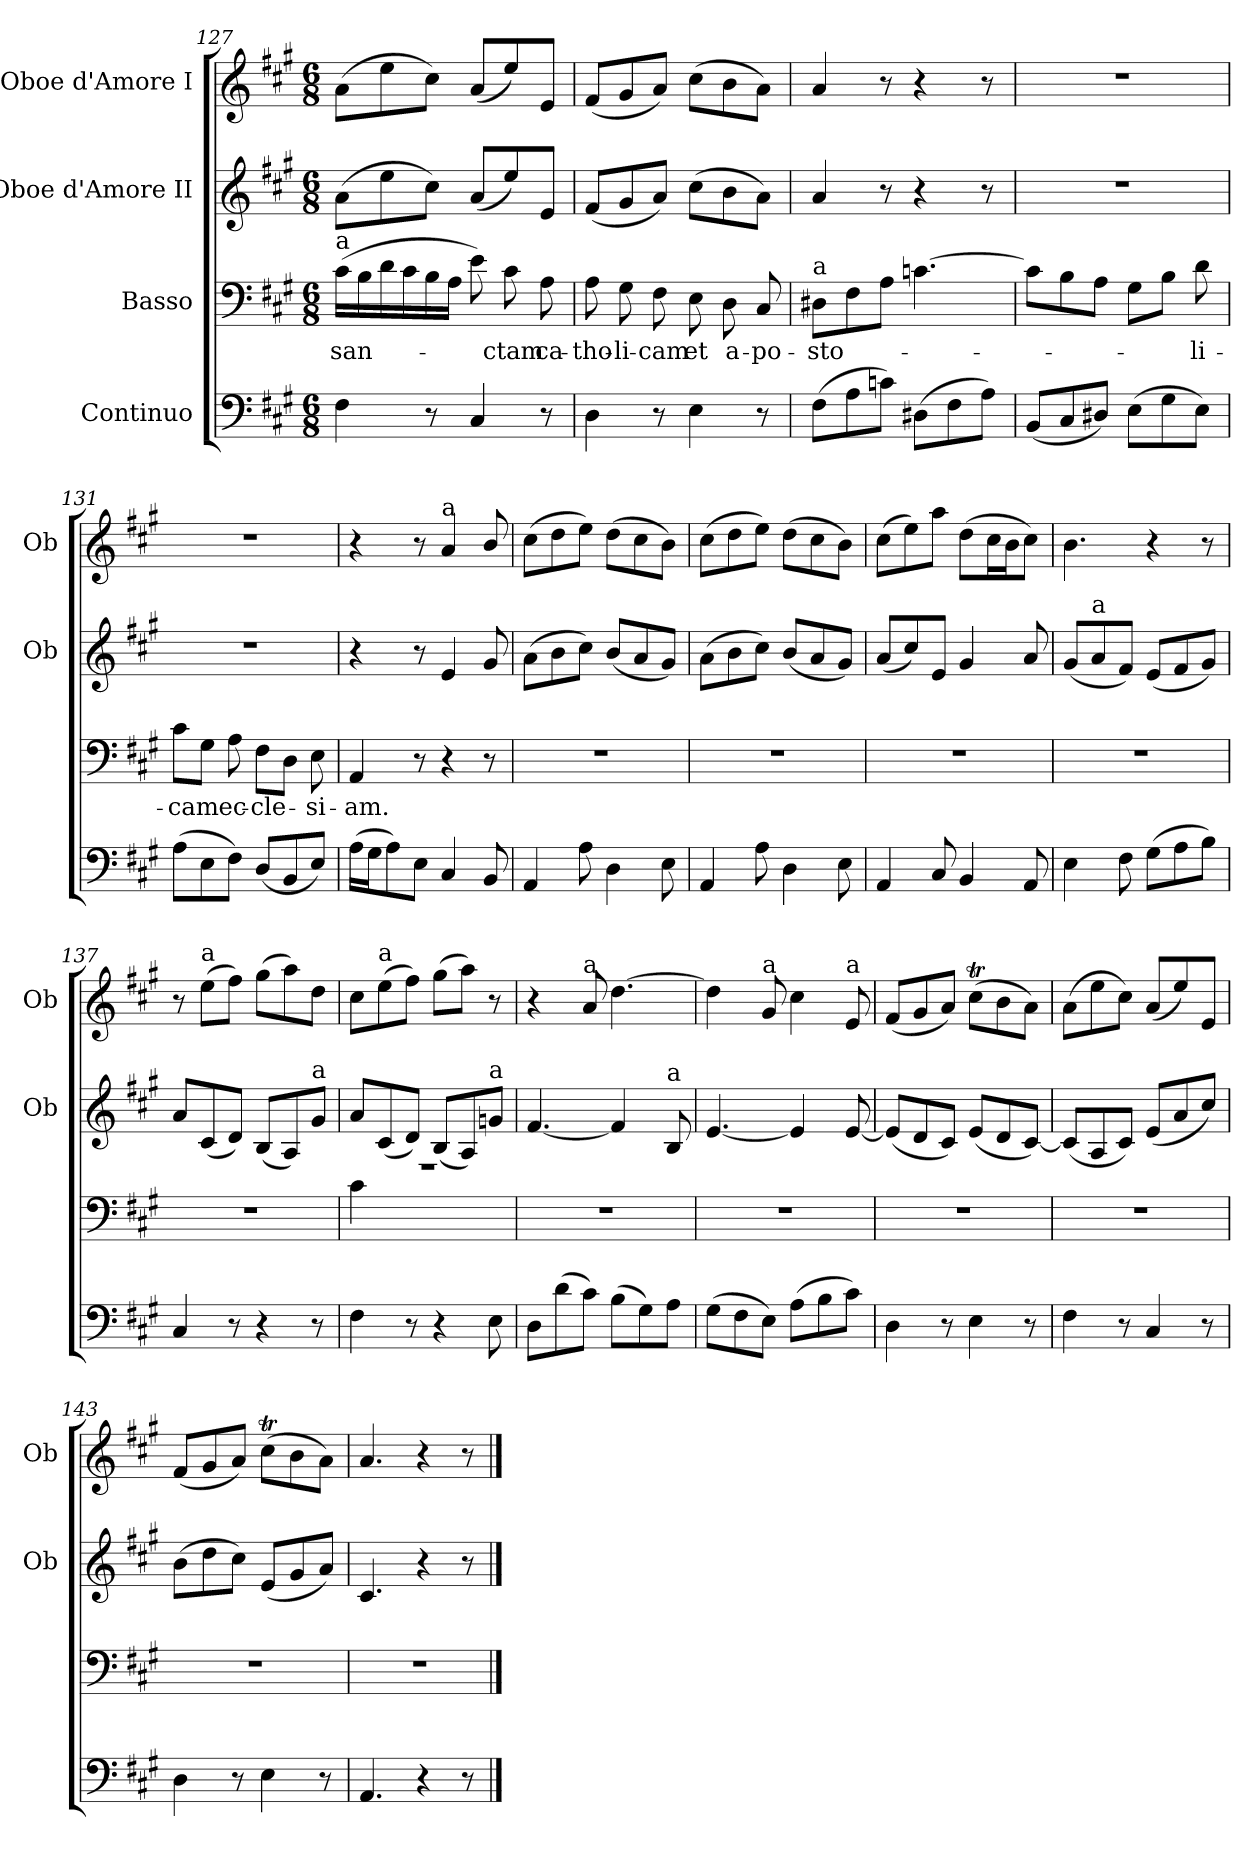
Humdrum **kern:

**kern	**kern	**text	**kern	**kern
*part4	*part3	*part3	*part2	*part1
*staff4	*staff3	*staff3	*staff2	*staff1
*I"Continuo	*I"Basso	*	*I"Oboe d'Amore II	*I"Oboe d'Amore I
*	*	*	*I'Ob	*I'Ob
*clefF4	*clefF4	*	*clefG2	*clefG2
*k[f#c#g#]	*k[f#c#g#]	*	*k[f#c#g#]	*k[f#c#g#]
*M6/8	*M6/8	*	*M6/8	*M6/8
=127	=127	=127	=127	=127
!	!LO:TX:a:t=a	!	!	!
4F#\	(16c#\LL	san-	(8a\L	(8a\L
.	16B\	.	.	.
.	16d\	.	8ee\	8ee\
.	16c#\	.	.	.
8r	16B\	.	8cc#\J)	8cc#\J)
.	16A\JJ	.	.	.
4C#/	8e\)	.	(8a/L	(8a/L
.	8c#\	-ctam	8ee/)	8ee/)
8r	8A\	ca-	8e/J	8e/J
=128	=128	=128	=128	=128
4D\	8A\	-tho-	(8f#/L	(8f#/L
.	8G#\	-li-	8g#/	8g#/
8r	8F#\	-cam	8a/J)	8a/J)
4E\	8E\	et	(8cc#\L	(8cc#\L
.	8D\	a-	8b\	8b\
8r	8C#/	-po-	8a\J)	8a\J)
=129	=129	=129	=129	=129
!	!LO:TX:a:t=a	!	!	!
(8F#\L	8D#X\L	-sto-	4a/	4a/
8A\	8F#\	.	.	.
8cn\J)	8A\J	.	8r	8r
(8D#X\L	[4.cn\	.	4r	4r
8F#\	.	.	.	.
8A\J)	.	.	8r	8r
=130	=130	=130	=130	=130
(8BB/L	8c\L]	.	2.r	2.r
8C#/	8B\	.	.	.
8D#X/J)	8A\J	.	.	.
(8E\L	8G#\L	.	.	.
8G#\	8B\J	.	.	.
8E\J)	8d\	-li-	.	.
=131	=131	=131	=131	=131
(8A\L	8c#\L	-cam	2.r	2.r
8E\	8G#\J	.	.	.
8F#\J)	8A\	ec-	.	.
(8D/L	8F#\L	-cle-	.	.
8BB/	8D\J	.	.	.
8E/J)	8E\	-si-	.	.
=132	=132	=132	=132	=132
(16A\LL	4AA/	-am.	4r	4r
16G#\J	.	.	.	.
8A\)	.	.	.	.
8E\J	8r	.	8r	8r
!	!	!	!	!LO:TX:a:t=a
4C#/	4r	.	4e/	4a/
8BB/	8r	.	8g#/	8b/
=133	=133	=133	=133	=133
4AA/	2.r	.	(8a\L	(8cc#\L
.	.	.	8b\	8dd\
8A\	.	.	8cc#\J)	8ee\J)
4D\	.	.	(8b/L	(8dd\L
.	.	.	8a/	8cc#\
8E\	.	.	8g#/J)	8b\J)
=134	=134	=134	=134	=134
4AA/	2.r	.	(8a\L	(8cc#\L
.	.	.	8b\	8dd\
8A\	.	.	8cc#\J)	8ee\J)
4D\	.	.	(8b/L	(8dd\L
.	.	.	8a/	8cc#\
8E\	.	.	8g#/J)	8b\J)
=135	=135	=135	=135	=135
4AA/	2.r	.	(8a/L	(8cc#\L
.	.	.	8cc#/)	8ee\)
8C#/	.	.	8e/J	8aa\J
4BB/	.	.	4g#/	(8dd\L
.	.	.	.	16cc#\L
.	.	.	.	16b\J
8AA/	.	.	8a/	8cc#\J)
=136	=136	=136	=136	=136
4E\	2.r	.	(8g#/L	4.b\
!	!	!	!LO:TX:a:t=a	!
.	.	.	8a/	.
8F#\	.	.	8f#/J)	.
(8G#\L	.	.	(8e/L	4r
8A\	.	.	8f#/	.
8B\J)	.	.	8g#/J)	8r
=137	=137	=137	=137	=137
4C#/	2.r	.	8a/L	8r
!	!	!	!	!LO:TX:a:t=a
.	.	.	(8c#/	(8ee\L
8r	.	.	8d/J)	8ff#\J)
4r	.	.	(8B/L	(8gg#\L
.	.	.	8A/)	8aa\)
!	!	!	!LO:TX:a:t=a	!
8r	.	.	8g#/J	8dd\J
=138	=138	=138	=138	=138
*	*^	*	*	*
4F#\	2.r	4c#\	.	8a/L	8cc#\L
!	!	!	!	!	!LO:TX:a:t=a
.	.	.	.	(8c#/	(8ee\
8r	.	2ryy	.	8d/J)	8ff#\J)
4r	.	.	.	(8B/L	(8gg#\L
.	.	.	.	8A/)	8aa\J)
!	!	!	!	!LO:TX:a:t=a	!
8E\	.	.	.	8gn/J	8r
*	*v	*v	*	*	*
=139	=139	=139	=139	=139
8D\L	2.r	.	[4.f#/	4r
(8d\	.	.	.	.
!	!	!	!	!LO:TX:a:t=a
8c#\J)	.	.	.	8a/
(8B\L	.	.	4f#/]	[4.dd\
8G#\)	.	.	.	.
!	!	!	!LO:TX:a:t=a	!
8A\J	.	.	8B/	.
=140	=140	=140	=140	=140
(8G#\L	2.r	.	[4.e/	4dd\]
8F#\	.	.	.	.
!	!	!	!	!LO:TX:a:t=a
8E\J)	.	.	.	8g#/
(8A\L	.	.	4e/]	4cc#\
8B\	.	.	.	.
!	!	!	!	!LO:TX:a:t=a
8c#\J)	.	.	[8e/	8e/
=141	=141	=141	=141	=141
4D\	2.r	.	(8e/L]	(8f#/L
.	.	.	8d/	8g#/
8r	.	.	8c#/J)	8a/J)
4E\	.	.	(8e/L	(8cc#t\L
.	.	.	8d/	8b\
8r	.	.	[8c#/J)	8a\J)
=142	=142	=142	=142	=142
4F#\	2.r	.	(8c#/L]	(8a\L
.	.	.	8A/	8ee\
8r	.	.	8c#/J)	8cc#\J)
4C#/	.	.	(8e/L	(8a/L
.	.	.	8a/	8ee/)
8r	.	.	8cc#/J)	8e/J
=143	=143	=143	=143	=143
4D\	2.r	.	(8b\L	(8f#/L
.	.	.	8dd\	8g#/
8r	.	.	8cc#\J)	8a/J)
4E\	.	.	(8e/L	(8cc#t\L
.	.	.	8g#/	8b\
8r	.	.	8a/J)	8a\J)
=144	=144	=144	=144	=144
4.AA/	2.r	.	4.c#/	4.a/
4r	.	.	4r	4r
8r	.	.	8r	8r
==	==	==	==	==
*-	*-	*-	*-	*-
